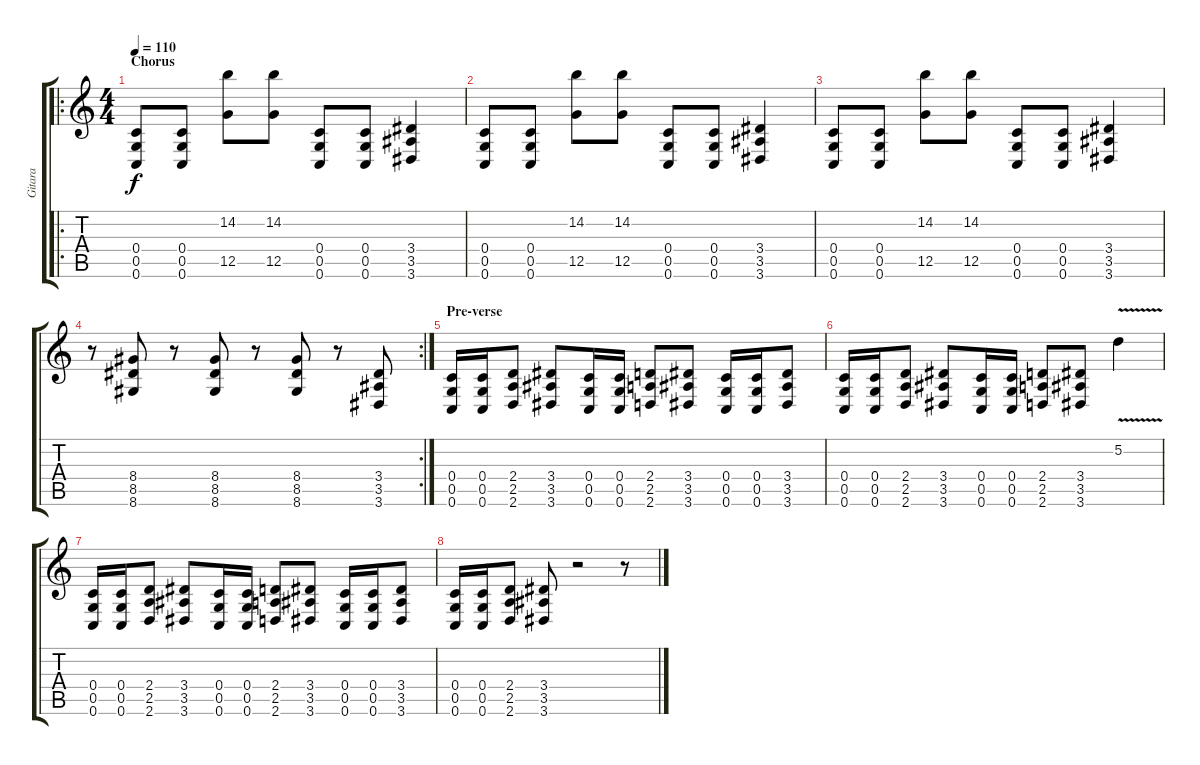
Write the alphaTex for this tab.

\track ("Gitara" "Gitara") {instrument distortionguitar}
\staff {score tabs}
\tuning (D4 A3 F3 C3 G2 C2) {hide}
\ro
\ts (4 4)
\section ("" "Chorus")
\tempo 110
\clef g2
\ks c
(0.4 0.5 0.6).8{dy f} (0.4 0.5 0.6).8 (14.2 12.5).8 (14.2 12.5).8 (0.4 0.5 0.6).8 (0.4 0.5 0.6).8 (3.4 3.5 3.6).4 |
(0.4 0.5 0.6).8 (0.4 0.5 0.6).8 (14.2 12.5).8 (14.2 12.5).8 (0.4 0.5 0.6).8 (0.4 0.5 0.6).8 (3.4 3.5 3.6).4 |
(0.4 0.5 0.6).8 (0.4 0.5 0.6).8 (14.2 12.5).8 (14.2 12.5).8 (0.4 0.5 0.6).8 (0.4 0.5 0.6).8 (3.4 3.5 3.6).4 |
\rc 2
r.8 (8.4 8.5 8.6).8 r.8 (8.4 8.5 8.6).8 r.8 (8.4 8.5 8.6).8 r.8 (3.4 3.5 3.6).8 |
\section ("" "Pre-verse")
(0.4 0.5 0.6).16{instrument distortionguitar} (0.4 0.5 0.6).16{instrument distortionguitar} (2.4 2.5 2.6).8 (3.4 3.5 3.6).8 (0.4 0.5 0.6).16{instrument distortionguitar} (0.4 0.5 0.6).16{instrument distortionguitar} (2.4 2.5 2.6).8 (3.4 3.5 3.6).8 (0.4 0.5 0.6).16{instrument distortionguitar} (0.4 0.5 0.6).16{instrument distortionguitar} (3.4 3.5 3.6).8 |
(0.4 0.5 0.6).16{instrument distortionguitar} (0.4 0.5 0.6).16{instrument distortionguitar} (2.4 2.5 2.6).8 (3.4 3.5 3.6).8 (0.4 0.5 0.6).16{instrument distortionguitar} (0.4 0.5 0.6).16{instrument distortionguitar} (2.4 2.5 2.6).8 (3.4 3.5 3.6).8 5.2{v}.4{instrument guitarharmonics} |
(0.4 0.5 0.6).16{instrument distortionguitar} (0.4 0.5 0.6).16{instrument distortionguitar} (2.4 2.5 2.6).8 (3.4 3.5 3.6).8 (0.4 0.5 0.6).16{instrument distortionguitar} (0.4 0.5 0.6).16{instrument distortionguitar} (2.4 2.5 2.6).8 (3.4 3.5 3.6).8 (0.4 0.5 0.6).16{instrument distortionguitar} (0.4 0.5 0.6).16{instrument distortionguitar} (3.4 3.5 3.6).8 |
(0.4 0.5 0.6).16{instrument distortionguitar} (0.4 0.5 0.6).16{instrument distortionguitar} (2.4 2.5 2.6).8 (3.4 3.5 3.6).8 r.2 r.8
